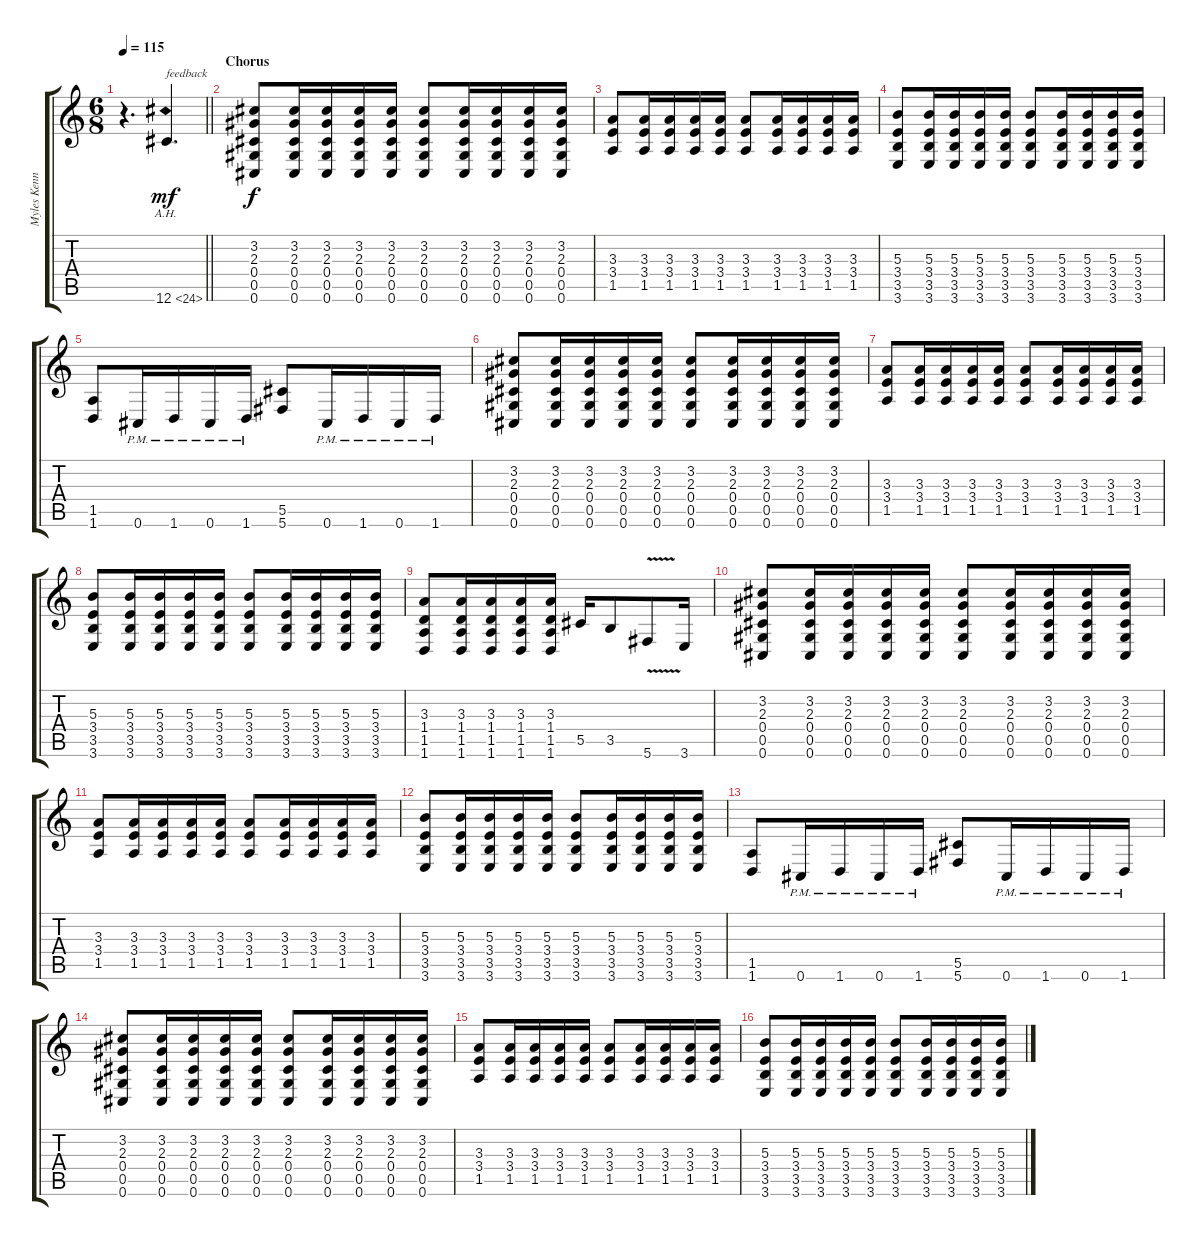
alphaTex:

\track ("Myles Kennedy" "Myles Kenn") {instrument distortionguitar}
\staff {score tabs}
\tuning (Eb4 Bb3 Gb3 Db3 Ab2 Db2) {hide}
\ts (6 8)
\tempo 115
\clef g2
\barLineRight lightlight
\ks c
r.4{d dy f} 12.6{ah 12}.4{d txt "feedback" dy mf volume 13} |
\section ("" "Chorus")
(3.2 2.3 0.4 0.5 0.6).8{dy f volume 9} (3.2 2.3 0.4 0.5 0.6).16 (3.2 2.3 0.4 0.5 0.6).16 (3.2 2.3 0.4 0.5 0.6).16 (3.2 2.3 0.4 0.5 0.6).16 (3.2 2.3 0.4 0.5 0.6).8 (3.2 2.3 0.4 0.5 0.6).16 (3.2 2.3 0.4 0.5 0.6).16 (3.2 2.3 0.4 0.5 0.6).16 (3.2 2.3 0.4 0.5 0.6).16 |
(3.3 3.4 1.5).8 (3.3 3.4 1.5).16 (3.3 3.4 1.5).16 (3.3 3.4 1.5).16 (3.3 3.4 1.5).16 (3.3 3.4 1.5).8 (3.3 3.4 1.5).16 (3.3 3.4 1.5).16 (3.3 3.4 1.5).16 (3.3 3.4 1.5).16 |
(5.3 3.4 3.5 3.6).8 (5.3 3.4 3.5 3.6).16 (5.3 3.4 3.5 3.6).16 (5.3 3.4 3.5 3.6).16 (5.3 3.4 3.5 3.6).16 (5.3 3.4 3.5 3.6).8 (5.3 3.4 3.5 3.6).16 (5.3 3.4 3.5 3.6).16 (5.3 3.4 3.5 3.6).16 (5.3 3.4 3.5 3.6).16 |
(1.5 1.6).8 0.6{pm}.16 1.6{pm}.16 0.6{pm}.16 1.6{pm}.16 (5.5 5.6).8 0.6{pm}.16 1.6{pm}.16 0.6{pm}.16 1.6{pm}.16 |
(3.2 2.3 0.4 0.5 0.6).8 (3.2 2.3 0.4 0.5 0.6).16 (3.2 2.3 0.4 0.5 0.6).16 (3.2 2.3 0.4 0.5 0.6).16 (3.2 2.3 0.4 0.5 0.6).16 (3.2 2.3 0.4 0.5 0.6).8 (3.2 2.3 0.4 0.5 0.6).16 (3.2 2.3 0.4 0.5 0.6).16 (3.2 2.3 0.4 0.5 0.6).16 (3.2 2.3 0.4 0.5 0.6).16 |
(3.3 3.4 1.5).8 (3.3 3.4 1.5).16 (3.3 3.4 1.5).16 (3.3 3.4 1.5).16 (3.3 3.4 1.5).16 (3.3 3.4 1.5).8 (3.3 3.4 1.5).16 (3.3 3.4 1.5).16 (3.3 3.4 1.5).16 (3.3 3.4 1.5).16 |
(5.3 3.4 3.5 3.6).8 (5.3 3.4 3.5 3.6).16 (5.3 3.4 3.5 3.6).16 (5.3 3.4 3.5 3.6).16 (5.3 3.4 3.5 3.6).16 (5.3 3.4 3.5 3.6).8 (5.3 3.4 3.5 3.6).16 (5.3 3.4 3.5 3.6).16 (5.3 3.4 3.5 3.6).16 (5.3 3.4 3.5 3.6).16 |
(3.3 1.4 1.5 1.6).8 (3.3 1.4 1.5 1.6).16 (3.3 1.4 1.5 1.6).16 (3.3 1.4 1.5 1.6).16 (3.3 1.4 1.5 1.6).16 5.5.16 3.5.8 5.6{v}.8 3.6.16 |
(3.2 2.3 0.4 0.5 0.6).8 (3.2 2.3 0.4 0.5 0.6).16 (3.2 2.3 0.4 0.5 0.6).16 (3.2 2.3 0.4 0.5 0.6).16 (3.2 2.3 0.4 0.5 0.6).16 (3.2 2.3 0.4 0.5 0.6).8 (3.2 2.3 0.4 0.5 0.6).16 (3.2 2.3 0.4 0.5 0.6).16 (3.2 2.3 0.4 0.5 0.6).16 (3.2 2.3 0.4 0.5 0.6).16 |
(3.3 3.4 1.5).8 (3.3 3.4 1.5).16 (3.3 3.4 1.5).16 (3.3 3.4 1.5).16 (3.3 3.4 1.5).16 (3.3 3.4 1.5).8 (3.3 3.4 1.5).16 (3.3 3.4 1.5).16 (3.3 3.4 1.5).16 (3.3 3.4 1.5).16 |
(5.3 3.4 3.5 3.6).8 (5.3 3.4 3.5 3.6).16 (5.3 3.4 3.5 3.6).16 (5.3 3.4 3.5 3.6).16 (5.3 3.4 3.5 3.6).16 (5.3 3.4 3.5 3.6).8 (5.3 3.4 3.5 3.6).16 (5.3 3.4 3.5 3.6).16 (5.3 3.4 3.5 3.6).16 (5.3 3.4 3.5 3.6).16 |
(1.5 1.6).8 0.6{pm}.16 1.6{pm}.16 0.6{pm}.16 1.6{pm}.16 (5.5 5.6).8 0.6{pm}.16 1.6{pm}.16 0.6{pm}.16 1.6{pm}.16 |
(3.2 2.3 0.4 0.5 0.6).8 (3.2 2.3 0.4 0.5 0.6).16 (3.2 2.3 0.4 0.5 0.6).16 (3.2 2.3 0.4 0.5 0.6).16 (3.2 2.3 0.4 0.5 0.6).16 (3.2 2.3 0.4 0.5 0.6).8 (3.2 2.3 0.4 0.5 0.6).16 (3.2 2.3 0.4 0.5 0.6).16 (3.2 2.3 0.4 0.5 0.6).16 (3.2 2.3 0.4 0.5 0.6).16 |
(3.3 3.4 1.5).8 (3.3 3.4 1.5).16 (3.3 3.4 1.5).16 (3.3 3.4 1.5).16 (3.3 3.4 1.5).16 (3.3 3.4 1.5).8 (3.3 3.4 1.5).16 (3.3 3.4 1.5).16 (3.3 3.4 1.5).16 (3.3 3.4 1.5).16 |
(5.3 3.4 3.5 3.6).8 (5.3 3.4 3.5 3.6).16 (5.3 3.4 3.5 3.6).16 (5.3 3.4 3.5 3.6).16 (5.3 3.4 3.5 3.6).16 (5.3 3.4 3.5 3.6).8 (5.3 3.4 3.5 3.6).16 (5.3 3.4 3.5 3.6).16 (5.3 3.4 3.5 3.6).16 (5.3 3.4 3.5 3.6).16
